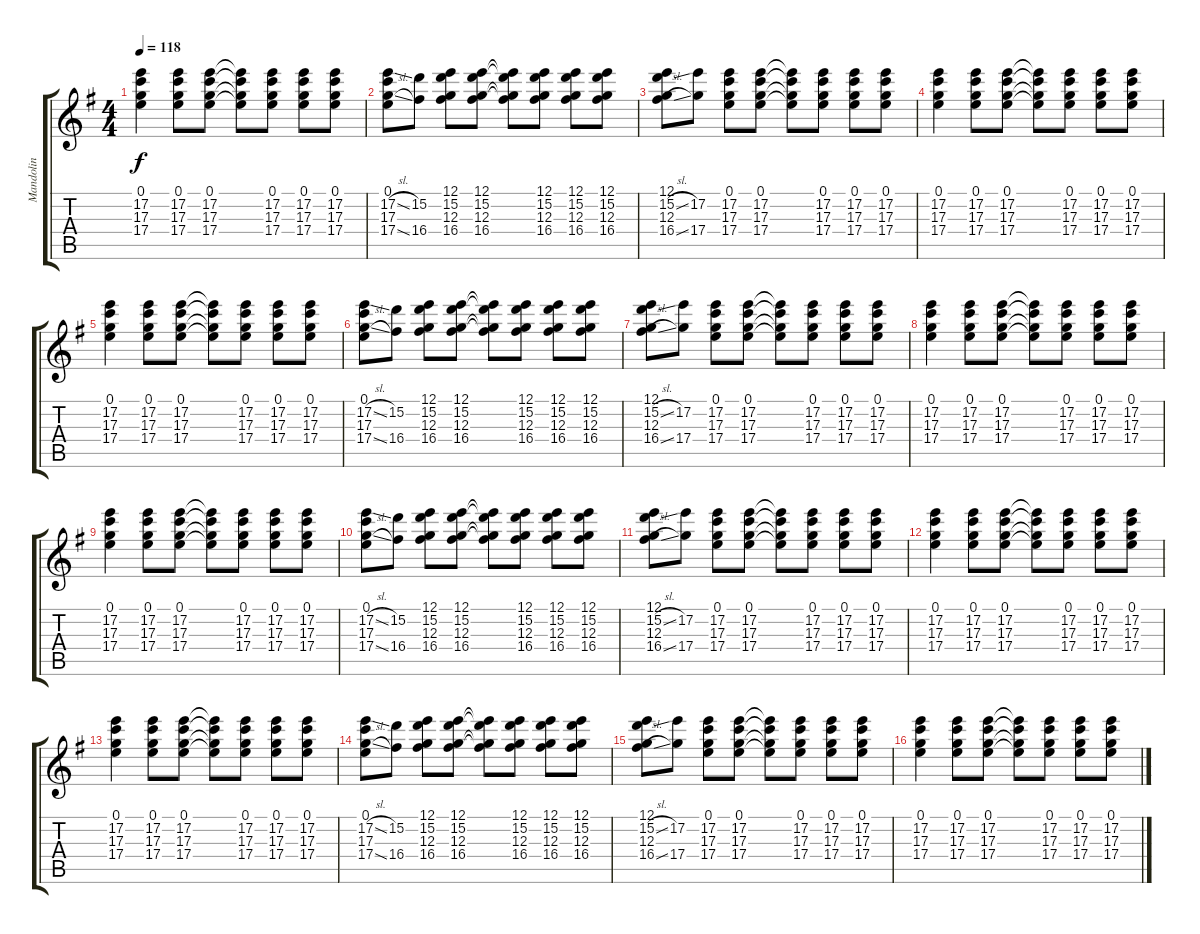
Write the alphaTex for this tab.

\track ("Mandolin" "Mandolin") {instrument acousticguitarsteel}
\staff {score tabs}
\tuning (E4 B3 G3 D3 A2 E2) {hide}
\ts (4 4)
\tempo 118
\clef g2
\ks g
(0.1 17.2 17.3 17.4).4{dy f} (0.1 17.2 17.3 17.4).8 (0.1 17.2 17.3 17.4).8 (0.1{t} 17.2{t} 17.3{t} 17.4{t}).8 (0.1 17.2 17.3 17.4).8 (0.1 17.2 17.3 17.4).8 (0.1 17.2 17.3 17.4).8 |
(0.1 17.2{sl} 17.3 17.4{sl}).8 (15.2 16.4).8 (12.1 15.2 12.3 16.4).8 (12.1 15.2 12.3 16.4).8 (12.1{t} 15.2{t} 12.3{t} 16.4{t}).8 (12.1 15.2 12.3 16.4).8 (12.1 15.2 12.3 16.4).8 (12.1 15.2 12.3 16.4).8 |
(12.1 15.2{sl} 12.3 16.4{sl}).8 (17.2 17.4).8 (0.1 17.2 17.3 17.4).8 (0.1 17.2 17.3 17.4).8 (0.1{t} 17.2{t} 17.3{t} 17.4{t}).8 (0.1 17.2 17.3 17.4).8 (0.1 17.2 17.3 17.4).8 (0.1 17.2 17.3 17.4).8 |
(0.1 17.2 17.3 17.4).4 (0.1 17.2 17.3 17.4).8 (0.1 17.2 17.3 17.4).8 (0.1{t} 17.2{t} 17.3{t} 17.4{t}).8 (0.1 17.2 17.3 17.4).8 (0.1 17.2 17.3 17.4).8 (0.1 17.2 17.3 17.4).8 |
(0.1 17.2 17.3 17.4).4 (0.1 17.2 17.3 17.4).8 (0.1 17.2 17.3 17.4).8 (0.1{t} 17.2{t} 17.3{t} 17.4{t}).8 (0.1 17.2 17.3 17.4).8 (0.1 17.2 17.3 17.4).8 (0.1 17.2 17.3 17.4).8 |
(0.1 17.2{sl} 17.3 17.4{sl}).8 (15.2 16.4).8 (12.1 15.2 12.3 16.4).8 (12.1 15.2 12.3 16.4).8 (12.1{t} 15.2{t} 12.3{t} 16.4{t}).8 (12.1 15.2 12.3 16.4).8 (12.1 15.2 12.3 16.4).8 (12.1 15.2 12.3 16.4).8 |
(12.1 15.2{sl} 12.3 16.4{sl}).8 (17.2 17.4).8 (0.1 17.2 17.3 17.4).8 (0.1 17.2 17.3 17.4).8 (0.1{t} 17.2{t} 17.3{t} 17.4{t}).8 (0.1 17.2 17.3 17.4).8 (0.1 17.2 17.3 17.4).8 (0.1 17.2 17.3 17.4).8 |
(0.1 17.2 17.3 17.4).4 (0.1 17.2 17.3 17.4).8 (0.1 17.2 17.3 17.4).8 (0.1{t} 17.2{t} 17.3{t} 17.4{t}).8 (0.1 17.2 17.3 17.4).8 (0.1 17.2 17.3 17.4).8 (0.1 17.2 17.3 17.4).8 |
(0.1 17.2 17.3 17.4).4 (0.1 17.2 17.3 17.4).8 (0.1 17.2 17.3 17.4).8 (0.1{t} 17.2{t} 17.3{t} 17.4{t}).8 (0.1 17.2 17.3 17.4).8 (0.1 17.2 17.3 17.4).8 (0.1 17.2 17.3 17.4).8 |
(0.1 17.2{sl} 17.3 17.4{sl}).8 (15.2 16.4).8 (12.1 15.2 12.3 16.4).8 (12.1 15.2 12.3 16.4).8 (12.1{t} 15.2{t} 12.3{t} 16.4{t}).8 (12.1 15.2 12.3 16.4).8 (12.1 15.2 12.3 16.4).8 (12.1 15.2 12.3 16.4).8 |
(12.1 15.2{sl} 12.3 16.4{sl}).8 (17.2 17.4).8 (0.1 17.2 17.3 17.4).8 (0.1 17.2 17.3 17.4).8 (0.1{t} 17.2{t} 17.3{t} 17.4{t}).8 (0.1 17.2 17.3 17.4).8 (0.1 17.2 17.3 17.4).8 (0.1 17.2 17.3 17.4).8 |
(0.1 17.2 17.3 17.4).4 (0.1 17.2 17.3 17.4).8 (0.1 17.2 17.3 17.4).8 (0.1{t} 17.2{t} 17.3{t} 17.4{t}).8 (0.1 17.2 17.3 17.4).8 (0.1 17.2 17.3 17.4).8 (0.1 17.2 17.3 17.4).8 |
(0.1 17.2 17.3 17.4).4 (0.1 17.2 17.3 17.4).8 (0.1 17.2 17.3 17.4).8 (0.1{t} 17.2{t} 17.3{t} 17.4{t}).8 (0.1 17.2 17.3 17.4).8 (0.1 17.2 17.3 17.4).8 (0.1 17.2 17.3 17.4).8 |
(0.1 17.2{sl} 17.3 17.4{sl}).8 (15.2 16.4).8 (12.1 15.2 12.3 16.4).8 (12.1 15.2 12.3 16.4).8 (12.1{t} 15.2{t} 12.3{t} 16.4{t}).8 (12.1 15.2 12.3 16.4).8 (12.1 15.2 12.3 16.4).8 (12.1 15.2 12.3 16.4).8 |
(12.1 15.2{sl} 12.3 16.4{sl}).8 (17.2 17.4).8 (0.1 17.2 17.3 17.4).8 (0.1 17.2 17.3 17.4).8 (0.1{t} 17.2{t} 17.3{t} 17.4{t}).8 (0.1 17.2 17.3 17.4).8 (0.1 17.2 17.3 17.4).8 (0.1 17.2 17.3 17.4).8 |
(0.1 17.2 17.3 17.4).4 (0.1 17.2 17.3 17.4).8 (0.1 17.2 17.3 17.4).8 (0.1{t} 17.2{t} 17.3{t} 17.4{t}).8 (0.1 17.2 17.3 17.4).8 (0.1 17.2 17.3 17.4).8 (0.1 17.2 17.3 17.4).8
